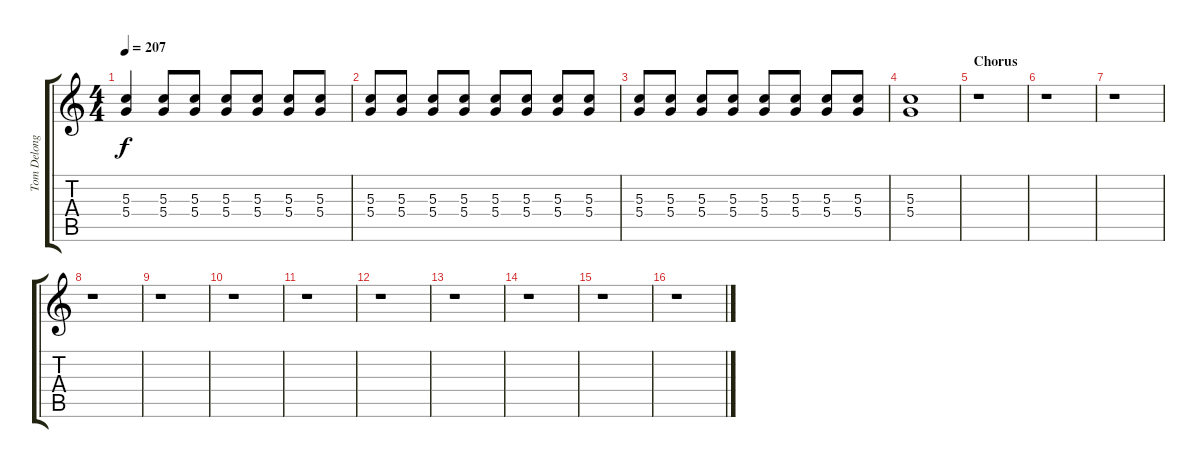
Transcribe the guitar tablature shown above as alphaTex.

\track ("Tom Delong (Clean)" "Tom Delong") {instrument electricguitarclean}
\staff {score tabs}
\tuning (E4 B3 G3 D3 A2 E2) {hide}
\ts (4 4)
\tempo 207
\clef g2
\ks c
(5.3 5.4).4{dy f} (5.3 5.4).8 (5.3 5.4).8 (5.3 5.4).8 (5.3 5.4).8 (5.3 5.4).8 (5.3 5.4).8 |
(5.3 5.4).8 (5.3 5.4).8 (5.3 5.4).8 (5.3 5.4).8 (5.3 5.4).8 (5.3 5.4).8 (5.3 5.4).8 (5.3 5.4).8 |
(5.3 5.4).8 (5.3 5.4).8 (5.3 5.4).8 (5.3 5.4).8 (5.3 5.4).8 (5.3 5.4).8 (5.3 5.4).8 (5.3 5.4).8 |
(5.3 5.4).1 |
\section ("" "Chorus")
r.1 |
r.1 |
r.1 |
r.1 |
r.1 |
r.1 |
r.1 |
r.1 |
r.1 |
r.1 |
r.1 |
r.1
